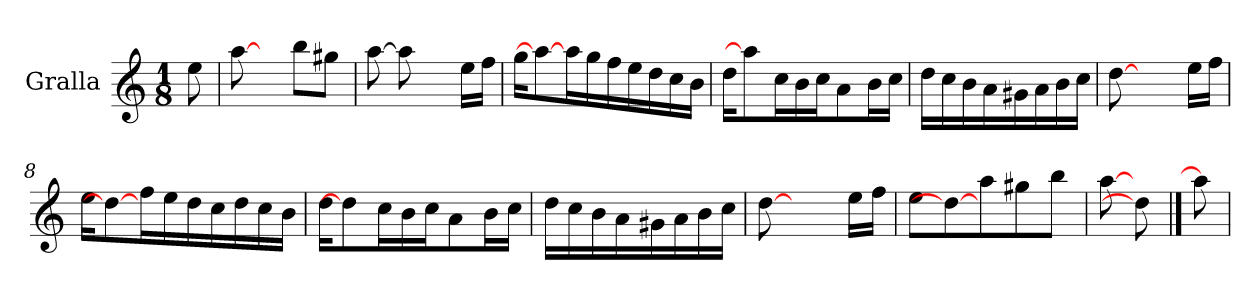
**kern
*part1
*staff1
*I"Gralla
*clefG2
*k[]
*M1/8
=1
8ee\
=2
[8aa\
8ryy
8bb\L
8gg#X\J
=3
[8aa\
8aa\]
8ryy
16ee\LL
16ff\JJ
=4
16gg\LL
8aa\_
16aa\
16gg\
16ff\
16ee\
16dd\
16cc\
16b\JJ
=5
16dd\LL
8aa\]
16cc\
16b\
16cc\J
8a\
16b\L
16cc\JJ
=6
16dd\LL
16cc\
16b\
16a\
16g#X\
16a\
16b\
16cc\JJ
=7
[8dd\
4ryy
16ee\LL
16ff\JJ
!!LO:LB:g=z
=8
16ee\LL
8dd\_
16ff\
16ee\
16dd\
16cc\
16dd\
16cc\
16b\JJ
=9
16dd\LL
8dd\]
16cc\
16b\
16cc\J
8a\
16b\L
16cc\JJ
=10
16dd\LL
16cc\
16b\
16a\
16g#X\
16a\
16b\
16cc\JJ
=11
[8dd\
4ryy
16ee\LL
16ff\JJ
=12
8ee\L
8dd\_
8aa\
8gg#X\
8bb\J
=13
[8aa\
8dd\]
==14
8aa\]
=
*-
